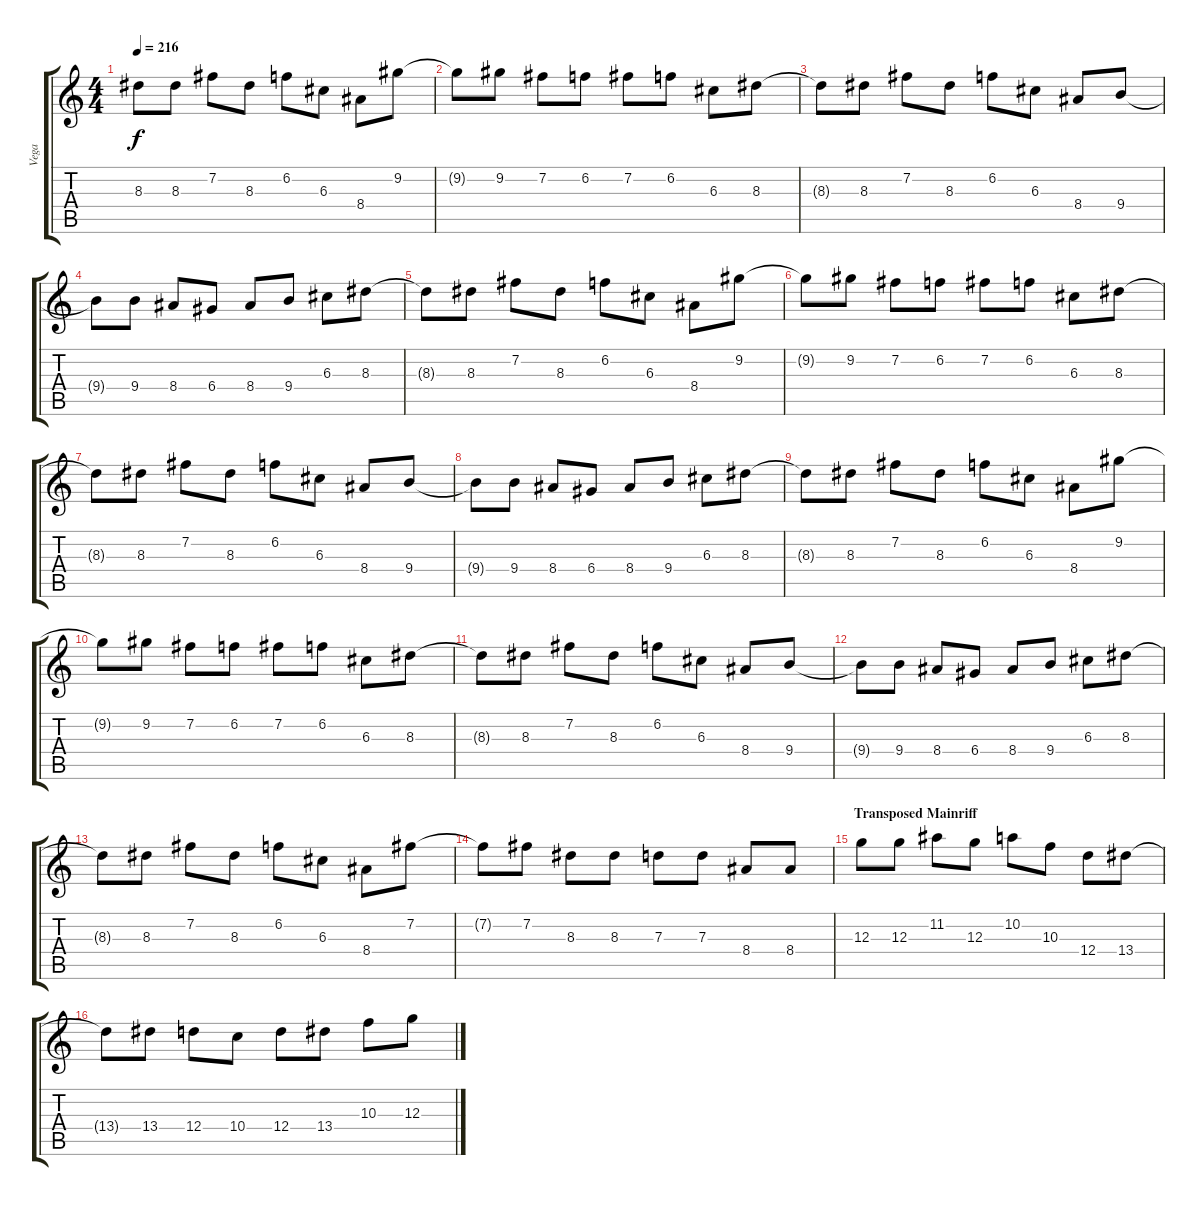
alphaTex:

\track ("Vega" "Vega") {instrument overdrivenguitar}
\staff {score tabs}
\tuning (E4 B3 G3 D3 A2 E2) {hide}
\ts (4 4)
\tempo 216
\clef g2
\ks c
8.3{t}.8{dy f} 8.3.8 7.2.8 8.3.8 6.2.8 6.3.8 8.4.8 9.2.8 |
9.2{t}.8 9.2.8 7.2.8 6.2.8 7.2.8 6.2.8 6.3.8 8.3.8 |
8.3{t}.8 8.3.8 7.2.8 8.3.8 6.2.8 6.3.8 8.4.8 9.4.8 |
9.4{t}.8 9.4.8 8.4.8 6.4.8 8.4.8 9.4.8 6.3.8 8.3.8 |
8.3{t}.8 8.3.8 7.2.8 8.3.8 6.2.8 6.3.8 8.4.8 9.2.8 |
9.2{t}.8 9.2.8 7.2.8 6.2.8 7.2.8 6.2.8 6.3.8 8.3.8 |
8.3{t}.8 8.3.8 7.2.8 8.3.8 6.2.8 6.3.8 8.4.8 9.4.8 |
9.4{t}.8 9.4.8 8.4.8 6.4.8 8.4.8 9.4.8 6.3.8 8.3.8 |
8.3{t}.8 8.3.8 7.2.8 8.3.8 6.2.8 6.3.8 8.4.8 9.2.8 |
9.2{t}.8 9.2.8 7.2.8 6.2.8 7.2.8 6.2.8 6.3.8 8.3.8 |
8.3{t}.8 8.3.8 7.2.8 8.3.8 6.2.8 6.3.8 8.4.8 9.4.8 |
9.4{t}.8 9.4.8 8.4.8 6.4.8 8.4.8 9.4.8 6.3.8 8.3.8 |
8.3{t}.8 8.3.8 7.2.8 8.3.8 6.2.8 6.3.8 8.4.8 7.2.8 |
7.2{t}.8 7.2.8 8.3.8 8.3.8 7.3.8 7.3.8 8.4.8 8.4.8 |
\section ("" "Transposed Mainriff")
12.3.8 12.3.8 11.2.8 12.3.8 10.2.8 10.3.8 12.4.8 13.4.8 |
13.4{t}.8 13.4.8 12.4.8 10.4.8 12.4.8 13.4.8 10.3.8 12.3.8
